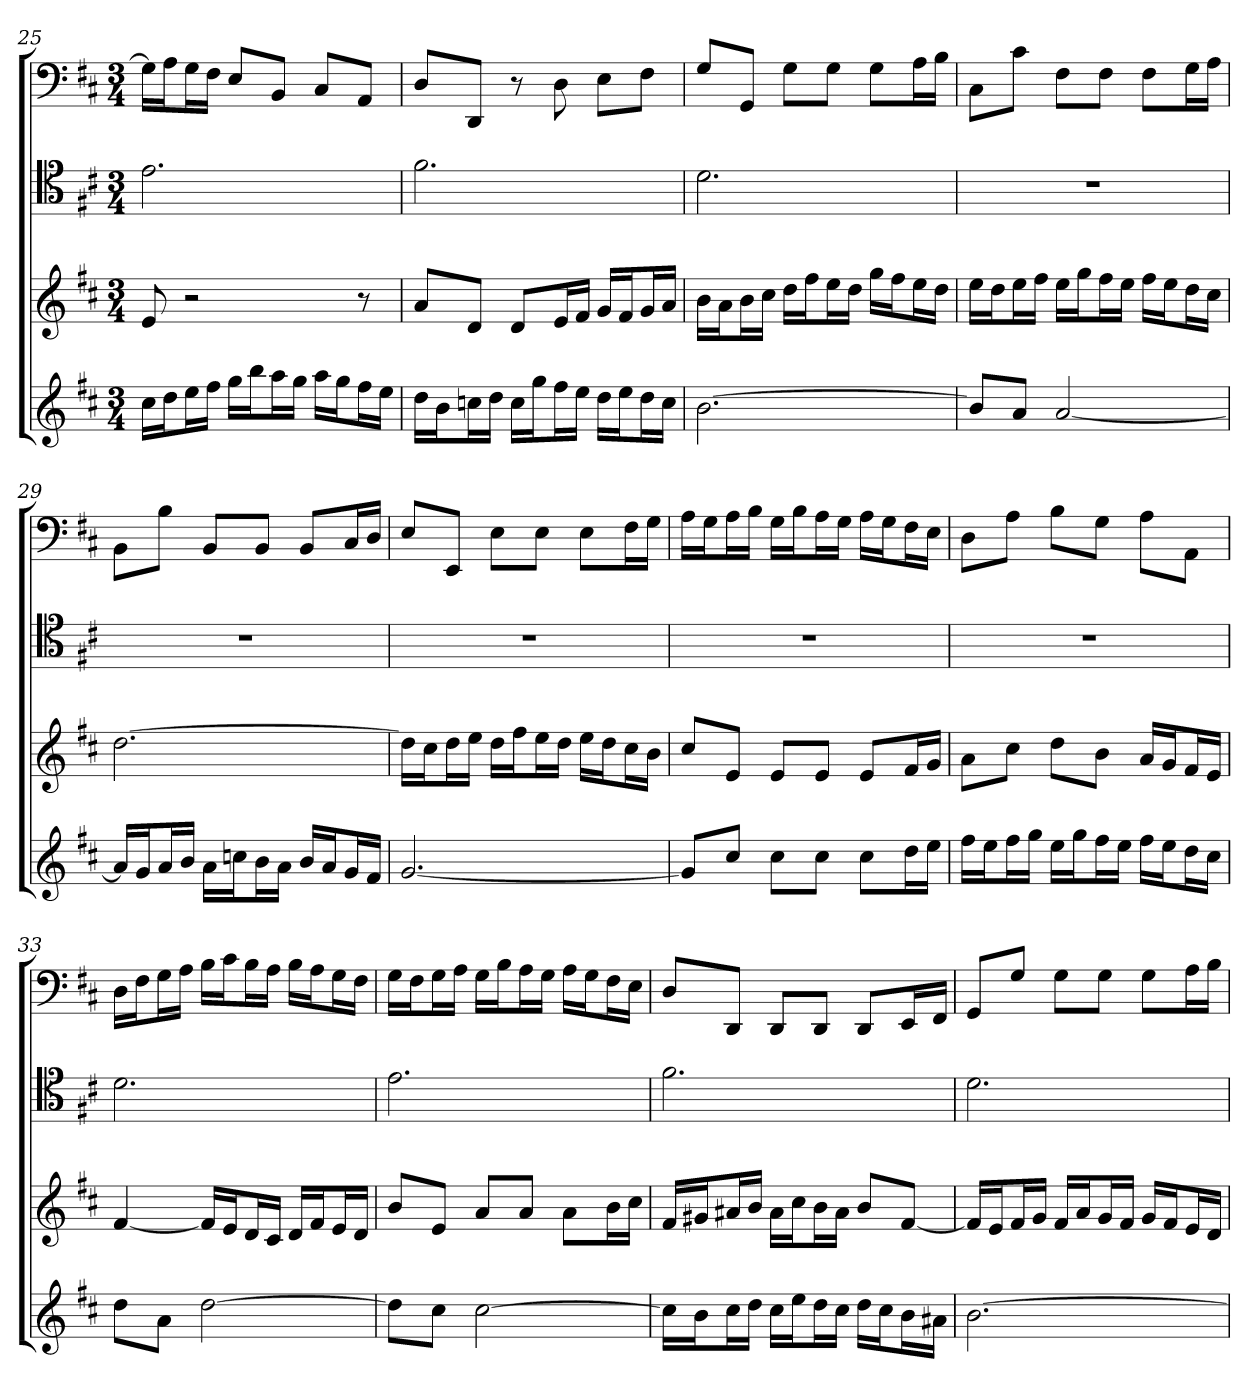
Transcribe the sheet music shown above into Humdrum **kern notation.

**kern	**kern	**kern	**kern
*part4	*part3	*part2	*part1
*staff4	*staff3	*staff2	*staff1
*	*	*clefC4	*clefF4
*k[f#c#]	*k[f#c#]	*k[f#c#]	*k[f#c#]
*b:	*b:	*b:	*b:
*M3/4	*M3/4	*M3/4	*M3/4
=25	=25	=25	=25
16cc#LL	8e	2.e	16G\LL]
16ddJ	.	.	16A\J
16eeL	2r	.	16G\L
16ff#JJ	.	.	16F#\JJ
16ggLL	.	.	8E/L
16bbJ	.	.	.
16aaL	.	.	8BB/J
16ggJJ	.	.	.
16aaLL	.	.	8C#/L
16ggJ	.	.	.
16ff#L	8r	.	8AA/J
16eeJJ	.	.	.
=26	=26	=26	=26
16ddLL	8aL	2.f#	8D/L
16bJ	.	.	.
16ccnL	8dJ	.	8DD/J
16ddJJ	.	.	.
16ccLL	8dL	.	8r
16ggJ	.	.	.
16ff#L	16eL	.	8D
16eeJJ	16f#JJ	.	.
16ddLL	16gLL	.	8E\L
16eeJ	16f#J	.	.
16ddL	16gL	.	8F#\J
16ccJJ	16aJJ	.	.
=27	=27	=27	=27
[2.b	16bLL	2.d	8G/L
.	16aJ	.	.
.	16bL	.	8GG/J
.	16cc#JJ	.	.
.	16ddLL	.	8G\L
.	16ff#J	.	.
.	16eeL	.	8G\J
.	16ddJJ	.	.
.	16ggLL	.	8G\L
.	16ff#J	.	.
.	16eeL	.	16A\L
.	16ddJJ	.	16B\JJ
=28	=28	=28	=28
8bL]	16eeLL	2.r	8C#\L
.	16ddJ	.	.
8aJ	16eeL	.	8c#\J
.	16ff#JJ	.	.
[2a	16eeLL	.	8F#\L
.	16ggJ	.	.
.	16ff#L	.	8F#\J
.	16eeJJ	.	.
.	16ff#LL	.	8F#\L
.	16eeJ	.	.
.	16ddL	.	16G\L
.	16cc#JJ	.	16A\JJ
=29	=29	=29	=29
16aLL]	[2.dd	2.r	8BB\L
16gJ	.	.	.
16aL	.	.	8B\J
16bJJ	.	.	.
16aLL	.	.	8BB/L
16ccnJ	.	.	.
16bL	.	.	8BB/J
16aJJ	.	.	.
16bLL	.	.	8BB/L
16aJ	.	.	.
16gL	.	.	16C#/L
16f#JJ	.	.	16D/JJ
=30	=30	=30	=30
[2.g	16ddLL]	2.r	8E/L
.	16cc#J	.	.
.	16ddL	.	8EE/J
.	16eeJJ	.	.
.	16ddLL	.	8E\L
.	16ff#J	.	.
.	16eeL	.	8E\J
.	16ddJJ	.	.
.	16eeLL	.	8E\L
.	16ddJ	.	.
.	16cc#L	.	16F#\L
.	16bJJ	.	16G\JJ
=31	=31	=31	=31
8gL]	8cc#L	2.r	16A\LL
.	.	.	16G\J
8cc#J	8eJ	.	16A\L
.	.	.	16B\JJ
8cc#L	8eL	.	16G\LL
.	.	.	16B\J
8cc#J	8eJ	.	16A\L
.	.	.	16G\JJ
8cc#L	8eL	.	16A\LL
.	.	.	16G\J
16ddL	16f#L	.	16F#\L
16eeJJ	16gJJ	.	16E\JJ
=32	=32	=32	=32
16ff#LL	8aL	2.r	8D\L
16eeJ	.	.	.
16ff#L	8cc#J	.	8A\J
16ggJJ	.	.	.
16eeLL	8ddL	.	8B\L
16ggJ	.	.	.
16ff#L	8bJ	.	8G\J
16eeJJ	.	.	.
16ff#LL	16aLL	.	8A\L
16eeJ	16gJ	.	.
16ddL	16f#L	.	8AA\J
16cc#JJ	16eJJ	.	.
=33	=33	=33	=33
8ddL	[4f#	2.d	16D\LL
.	.	.	16F#\J
8aJ	.	.	16G\L
.	.	.	16A\JJ
[2dd	16f#LL]	.	16B\LL
.	16eJ	.	16c#\J
.	16dL	.	16B\L
.	16c#JJ	.	16A\JJ
.	16dLL	.	16B\LL
.	16f#J	.	16A\J
.	16eL	.	16G\L
.	16dJJ	.	16F#\JJ
=34	=34	=34	=34
8ddL]	8bL	2.e	16G\LL
.	.	.	16F#\J
8cc#J	8eJ	.	16G\L
.	.	.	16A\JJ
[2cc#	8aL	.	16G\LL
.	.	.	16B\J
.	8aJ	.	16A\L
.	.	.	16G\JJ
.	8aL	.	16A\LL
.	.	.	16G\J
.	16bL	.	16F#\L
.	16cc#JJ	.	16E\JJ
=35	=35	=35	=35
16cc#LL]	16f#LL	2.f#	8D/L
16bJ	16g#XJ	.	.
16cc#L	16a#XL	.	8DD/J
16ddJJ	16bJJ	.	.
16cc#LL	16a#LL	.	8DD/L
16eeJ	16cc#J	.	.
16ddL	16bL	.	8DD/J
16cc#JJ	16a#JJ	.	.
16ddLL	8bL	.	8DD/L
16cc#J	.	.	.
16bL	[8f#J	.	16EE/L
16a#XJJ	.	.	16FF#/JJ
=36	=36	=36	=36
[2.b	16f#LL]	2.d	8GG/L
.	16eJ	.	.
.	16f#L	.	8G/J
.	16gJJ	.	.
.	16f#LL	.	8G\L
.	16aJ	.	.
.	16gL	.	8G\J
.	16f#JJ	.	.
.	16gLL	.	8G\L
.	16f#J	.	.
.	16eL	.	16A\L
.	16dJJ	.	16B\JJ
=	=	=	=
*-	*-	*-	*-
